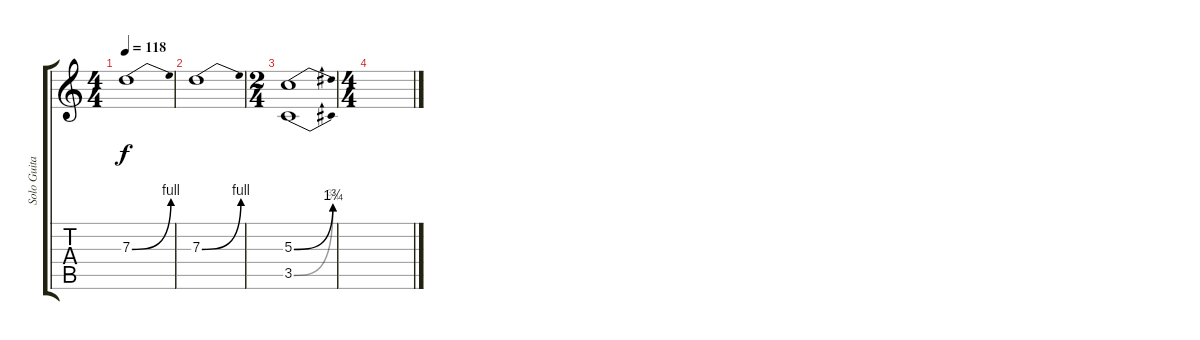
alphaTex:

\track ("Solo Guitar" "Solo Guita") {instrument overdrivenguitar}
\staff {score tabs}
\tuning (E4 B3 G3 D3 A2 E2) {hide}
\ts (4 4)
\tempo 118
\clef g2
\ks c
7.3{be (bend 0 0 60 4)}.1{dy f balance 0} |
7.3{be (bend 0 0 60 4)}.1{balance 0} |
\ts (2 4)
(5.3{be (bend 0 0 60 7)} 3.5{be (bend 0 0 60 3)}).1{volume 16 balance 8} |
\ts (4 4)
